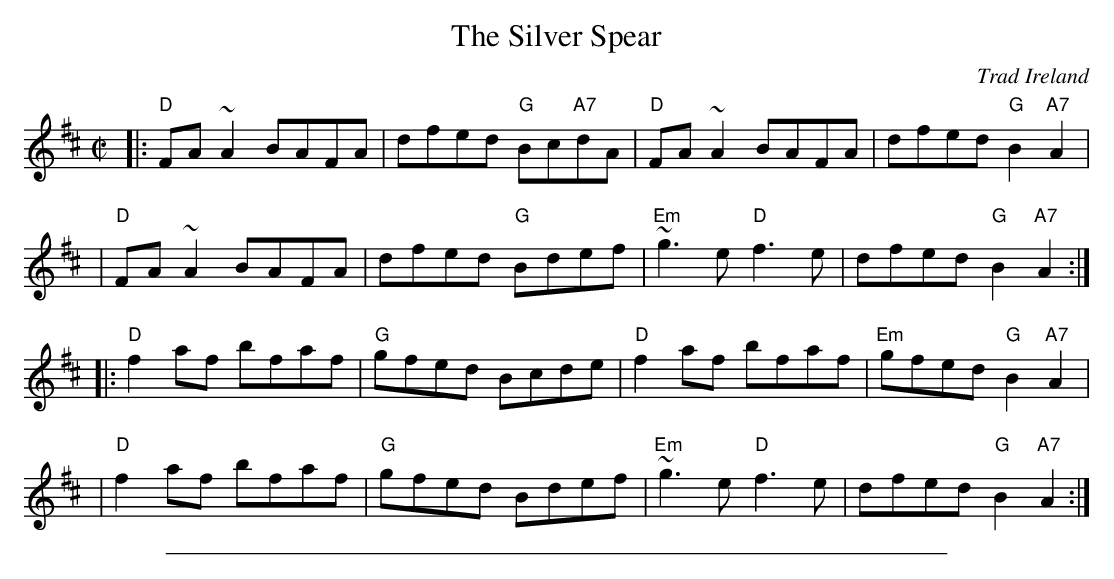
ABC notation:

X:1
T: The Silver Spear
O: Trad Ireland
M: C|
L: 1/8
K: D
|: "D"FA ~A2 BAFA | dfed "G"Bc"A7"dA \
|  "D"FA ~A2 BAFA | dfed "G"B2"A7"A2 |
|  "D"FA ~A2 BAFA | dfed "G"Bdef \
| "Em"~g3e "D"f3e | dfed "G"B2"A7"A2 :|
|: "D"f2af bfaf | "G"gfed Bcde \
|  "D"f2af bfaf | "Em"gfed "G"B2 "A7"A2 |
|  "D"f2af bfaf | "G"gfed Bdef \
| "Em"~g3e "D"f3e | dfed "G"B2"A7"A2 :|
